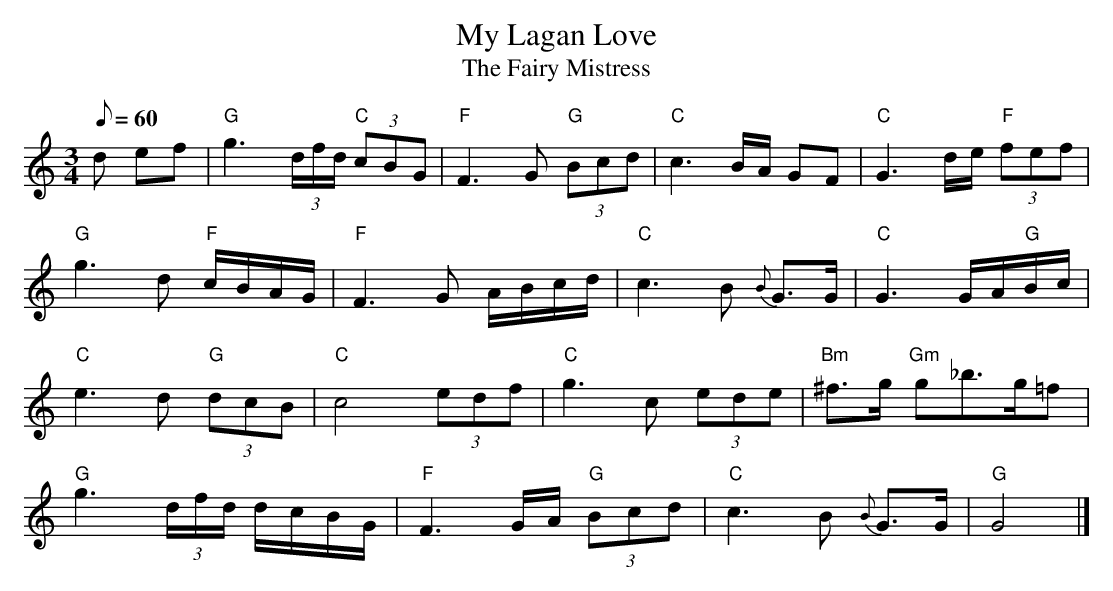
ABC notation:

X:1
T:My Lagan Love
T:The Fairy Mistress
M:3/4
L:1/8
Q:60
K:GMix
d ef\
|"G"g3 (3d/2f/2d/2 "C"(3cBG|"F"F3 G "G"(3Bcd|"C"c3 B/2A/2 GF|"C"G3 d/2e/2 "F"(3fef|
"G"g3 d "F"c/2B/2A/2G/2|"F"F3 G A/2B/2c/2d/2|"C"c3 B {B}G>G|"C"G3 G/2A/2"G"B/2c/2|
"C"e3 d "G"(3dcB|"C"c4 (3edf|"C"g3 c (3ede|"Bm"^f>g "Gm"g_b>g=f|
"G"g3 (3d/2f/2d/2 d/2c/2B/2G/2|"F"F3 G/2A/2 "G"(3Bcd|"C"c3 B {B}G>G|"G"G4|]
